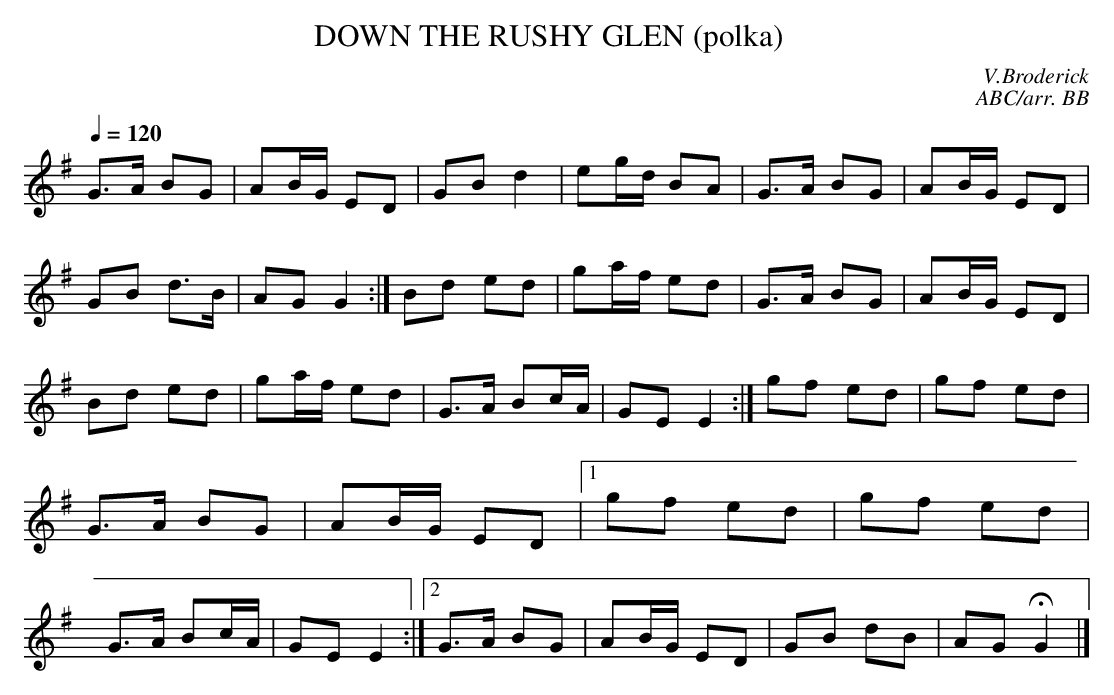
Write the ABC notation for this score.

X:1
T:DOWN THE RUSHY GLEN (polka)  \
C:V.Broderick\
C:ABC/arr. BB\
M:2/4\
L:1/8\
Q:1/4=120\
K:G\
G>A BG|AB/G/ ED|GB d2|eg/d/ BA|\
G>A BG|AB/G/ ED|GB d>B|AG G2:|\
Bd ed|ga/f/ ed|G>A BG|AB/G/ ED|\
Bd ed|ga/f/ ed|G>A Bc/A/|GE E2:|\
gf ed|gf ed|G>A BG|AB/G/ ED|\
[1 gf ed|gf ed|G>A Bc/A/|GE E2:|\
[2 G>A BG|AB/G/ ED|GB dB|AG HG2|]\
\
\
